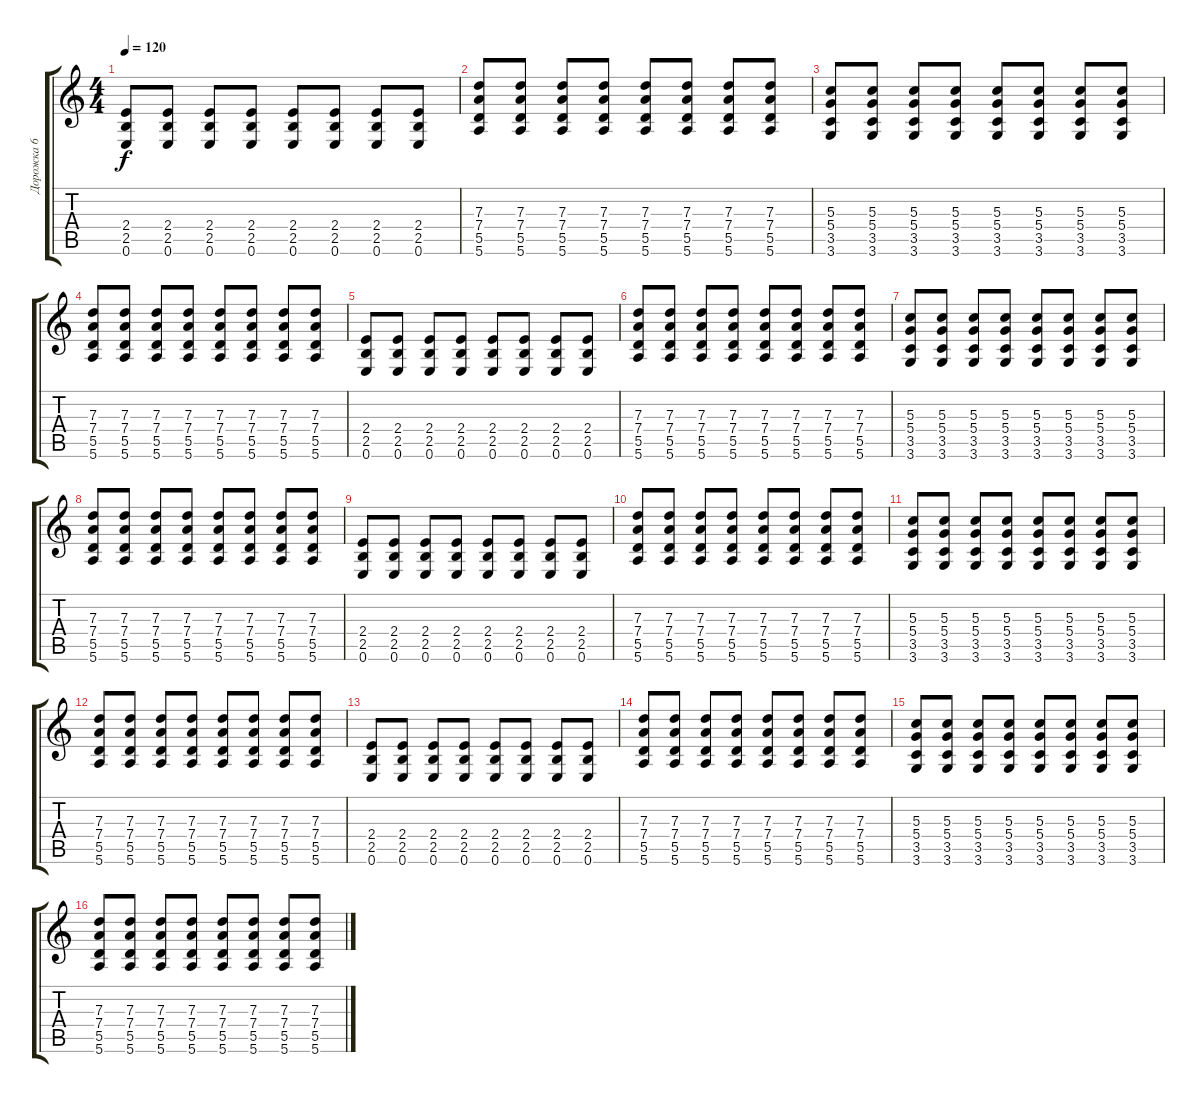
\track ("Дорожка 6" "Дорожка 6") {instrument distortionguitar}
\staff {score tabs}
\tuning (E4 B3 G3 D3 A2 E2) {hide}
\ts (4 4)
\tempo 120
\clef g2
\ks c
(2.4 2.5 0.6).8{dy f} (2.4 2.5 0.6).8 (2.4 2.5 0.6).8 (2.4 2.5 0.6).8 (2.4 2.5 0.6).8 (2.4 2.5 0.6).8 (2.4 2.5 0.6).8 (2.4 2.5 0.6).8 |
(7.3 7.4 5.5 5.6).8 (7.3 7.4 5.5 5.6).8 (7.3 7.4 5.5 5.6).8 (7.3 7.4 5.5 5.6).8 (7.3 7.4 5.5 5.6).8 (7.3 7.4 5.5 5.6).8 (7.3 7.4 5.5 5.6).8 (7.3 7.4 5.5 5.6).8 |
(5.3 5.4 3.5 3.6).8 (5.3 5.4 3.5 3.6).8 (5.3 5.4 3.5 3.6).8 (5.3 5.4 3.5 3.6).8 (5.3 5.4 3.5 3.6).8 (5.3 5.4 3.5 3.6).8 (5.3 5.4 3.5 3.6).8 (5.3 5.4 3.5 3.6).8 |
(7.3 7.4 5.5 5.6).8 (7.3 7.4 5.5 5.6).8 (7.3 7.4 5.5 5.6).8 (7.3 7.4 5.5 5.6).8 (7.3 7.4 5.5 5.6).8 (7.3 7.4 5.5 5.6).8 (7.3 7.4 5.5 5.6).8 (7.3 7.4 5.5 5.6).8 |
(2.4 2.5 0.6).8 (2.4 2.5 0.6).8 (2.4 2.5 0.6).8 (2.4 2.5 0.6).8 (2.4 2.5 0.6).8 (2.4 2.5 0.6).8 (2.4 2.5 0.6).8 (2.4 2.5 0.6).8 |
(7.3 7.4 5.5 5.6).8 (7.3 7.4 5.5 5.6).8 (7.3 7.4 5.5 5.6).8 (7.3 7.4 5.5 5.6).8 (7.3 7.4 5.5 5.6).8 (7.3 7.4 5.5 5.6).8 (7.3 7.4 5.5 5.6).8 (7.3 7.4 5.5 5.6).8 |
(5.3 5.4 3.5 3.6).8 (5.3 5.4 3.5 3.6).8 (5.3 5.4 3.5 3.6).8 (5.3 5.4 3.5 3.6).8 (5.3 5.4 3.5 3.6).8 (5.3 5.4 3.5 3.6).8 (5.3 5.4 3.5 3.6).8 (5.3 5.4 3.5 3.6).8 |
(7.3 7.4 5.5 5.6).8 (7.3 7.4 5.5 5.6).8 (7.3 7.4 5.5 5.6).8 (7.3 7.4 5.5 5.6).8 (7.3 7.4 5.5 5.6).8 (7.3 7.4 5.5 5.6).8 (7.3 7.4 5.5 5.6).8 (7.3 7.4 5.5 5.6).8 |
(2.4 2.5 0.6).8 (2.4 2.5 0.6).8 (2.4 2.5 0.6).8 (2.4 2.5 0.6).8 (2.4 2.5 0.6).8 (2.4 2.5 0.6).8 (2.4 2.5 0.6).8 (2.4 2.5 0.6).8 |
(7.3 7.4 5.5 5.6).8 (7.3 7.4 5.5 5.6).8 (7.3 7.4 5.5 5.6).8 (7.3 7.4 5.5 5.6).8 (7.3 7.4 5.5 5.6).8 (7.3 7.4 5.5 5.6).8 (7.3 7.4 5.5 5.6).8 (7.3 7.4 5.5 5.6).8 |
(5.3 5.4 3.5 3.6).8 (5.3 5.4 3.5 3.6).8 (5.3 5.4 3.5 3.6).8 (5.3 5.4 3.5 3.6).8 (5.3 5.4 3.5 3.6).8 (5.3 5.4 3.5 3.6).8 (5.3 5.4 3.5 3.6).8 (5.3 5.4 3.5 3.6).8 |
(7.3 7.4 5.5 5.6).8 (7.3 7.4 5.5 5.6).8 (7.3 7.4 5.5 5.6).8 (7.3 7.4 5.5 5.6).8 (7.3 7.4 5.5 5.6).8 (7.3 7.4 5.5 5.6).8 (7.3 7.4 5.5 5.6).8 (7.3 7.4 5.5 5.6).8 |
(2.4 2.5 0.6).8 (2.4 2.5 0.6).8 (2.4 2.5 0.6).8 (2.4 2.5 0.6).8 (2.4 2.5 0.6).8 (2.4 2.5 0.6).8 (2.4 2.5 0.6).8 (2.4 2.5 0.6).8 |
(7.3 7.4 5.5 5.6).8 (7.3 7.4 5.5 5.6).8 (7.3 7.4 5.5 5.6).8 (7.3 7.4 5.5 5.6).8 (7.3 7.4 5.5 5.6).8 (7.3 7.4 5.5 5.6).8 (7.3 7.4 5.5 5.6).8 (7.3 7.4 5.5 5.6).8 |
(5.3 5.4 3.5 3.6).8 (5.3 5.4 3.5 3.6).8 (5.3 5.4 3.5 3.6).8 (5.3 5.4 3.5 3.6).8 (5.3 5.4 3.5 3.6).8 (5.3 5.4 3.5 3.6).8 (5.3 5.4 3.5 3.6).8 (5.3 5.4 3.5 3.6).8 |
(7.3 7.4 5.5 5.6).8 (7.3 7.4 5.5 5.6).8 (7.3 7.4 5.5 5.6).8 (7.3 7.4 5.5 5.6).8 (7.3 7.4 5.5 5.6).8 (7.3 7.4 5.5 5.6).8 (7.3 7.4 5.5 5.6).8 (7.3 7.4 5.5 5.6).8
